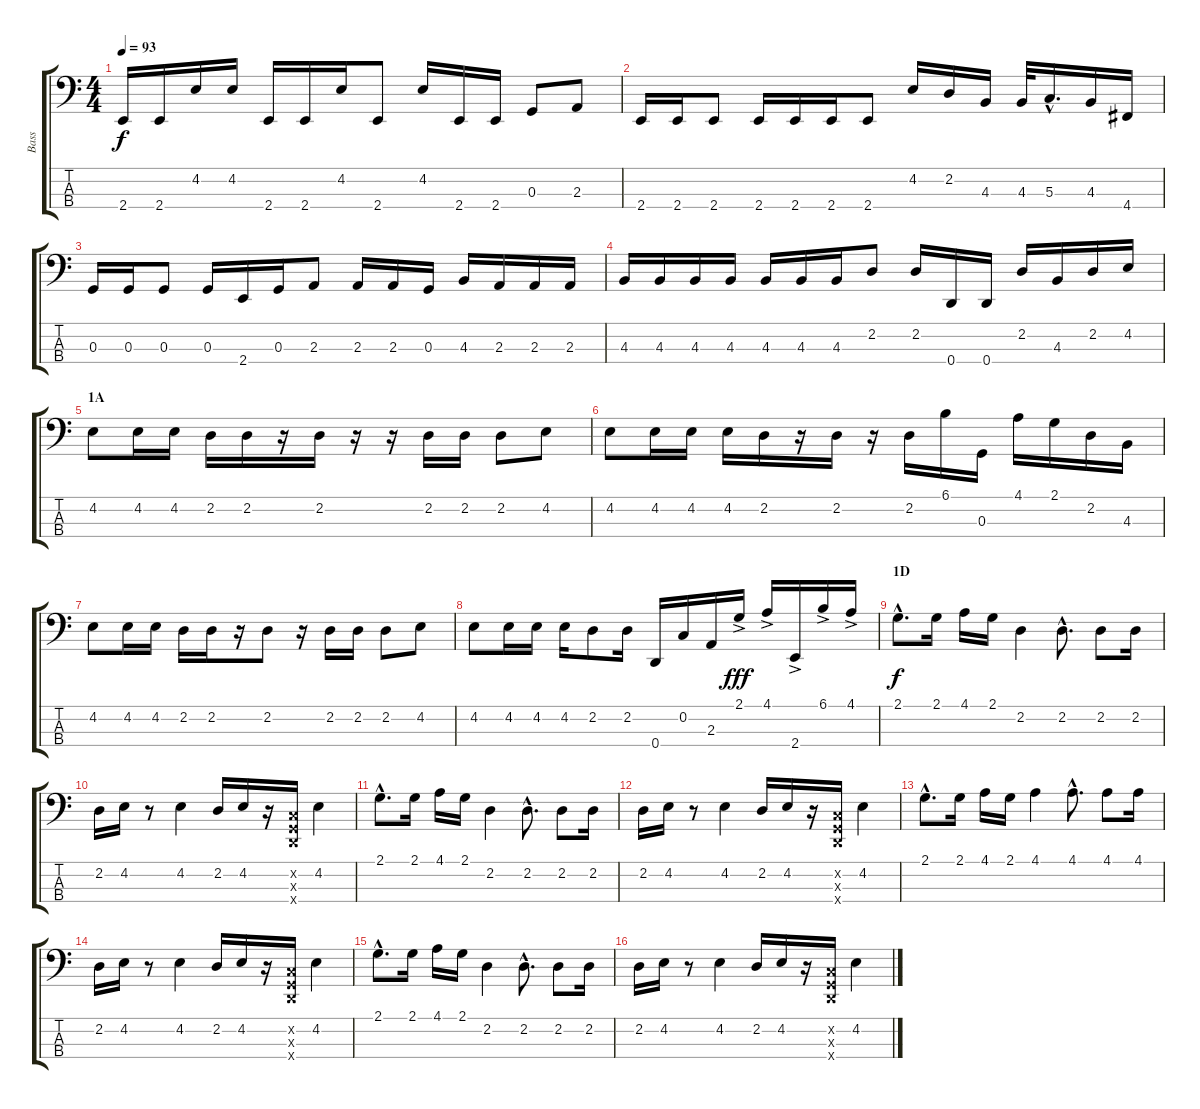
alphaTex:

\track ("Bass" "Bass") {instrument electricbassfinger}
\staff {score tabs}
\tuning (F2 C2 G1 D1) {hide}
\ts (4 4)
\tempo 93
\clef f4
\ks c
2.4.16{dy f} 2.4.16 4.2.16 4.2.16 2.4.16 2.4.16 4.2.16 2.4.8 4.2.16 2.4.16 2.4.16 0.3.8 2.3.8 |
2.4.16 2.4.16 2.4.8 2.4.16 2.4.16 2.4.16 2.4.8 4.2.16 2.2.16 4.3.16 4.3.32 5.3{hac}.16{d} 4.3.16 4.4.16 |
0.3.16 0.3.16 0.3.8 0.3.16 2.4.16 0.3.16 2.3.8 2.3.16 2.3.16 0.3.16 4.3.16 2.3.16 2.3.16 2.3.16 |
4.3.16 4.3.16 4.3.16 4.3.16 4.3.16 4.3.16 4.3.16 2.2.8 2.2.16 0.4.16 0.4.16 2.2.16 4.3.16 2.2.16 4.2.16 |
\section ("" "1A")
4.2.8 4.2.16 4.2.16 2.2.16 2.2.16 r.16 2.2.16 r.16 r.16 2.2.16 2.2.16 2.2.8 4.2.8 |
4.2.8 4.2.16 4.2.16 4.2.16 2.2.16 r.16 2.2.16 r.16 2.2.16 6.1.16 0.3.16 4.1.16 2.1.16 2.2.16 4.3.16 |
4.2.8 4.2.16 4.2.16 2.2.16 2.2.16 r.16 2.2.8 r.16 2.2.16 2.2.16 2.2.8 4.2.8 |
4.2.8 4.2.16 4.2.16 4.2.16 2.2.8 2.2.16 0.4.16 0.2.16 2.3.16 2.1{ac}.16{dy fff} 4.1{ac}.16 2.4{ac}.16 6.1{ac}.16 4.1{ac}.16 |
\section ("" "1D")
2.1{hac}.8{d dy f} 2.1.16 4.1.16 2.1.16 2.2.4 2.2{hac}.8{d} 2.2.8 2.2.16 |
2.2.16 4.2.16 r.8 4.2.4 2.2.16 4.2.16 r.16 (0.2{x} 0.3{x} 0.4{x}).16 4.2.4 |
2.1{hac}.8{d} 2.1.16 4.1.16 2.1.16 2.2.4 2.2{hac}.8{d} 2.2.8 2.2.16 |
2.2.16 4.2.16 r.8 4.2.4 2.2.16 4.2.16 r.16 (0.2{x} 0.3{x} 0.4{x}).16 4.2.4 |
2.1{hac}.8{d} 2.1.16 4.1.16 2.1.16 4.1.4 4.1{hac}.8{d} 4.1.8 4.1.16 |
2.2.16 4.2.16 r.8 4.2.4 2.2.16 4.2.16 r.16 (0.2{x} 0.3{x} 0.4{x}).16 4.2.4 |
2.1{hac}.8{d} 2.1.16 4.1.16 2.1.16 2.2.4 2.2{hac}.8{d} 2.2.8 2.2.16 |
2.2.16 4.2.16 r.8 4.2.4 2.2.16 4.2.16 r.16 (0.2{x} 0.3{x} 0.4{x}).16 4.2.4
